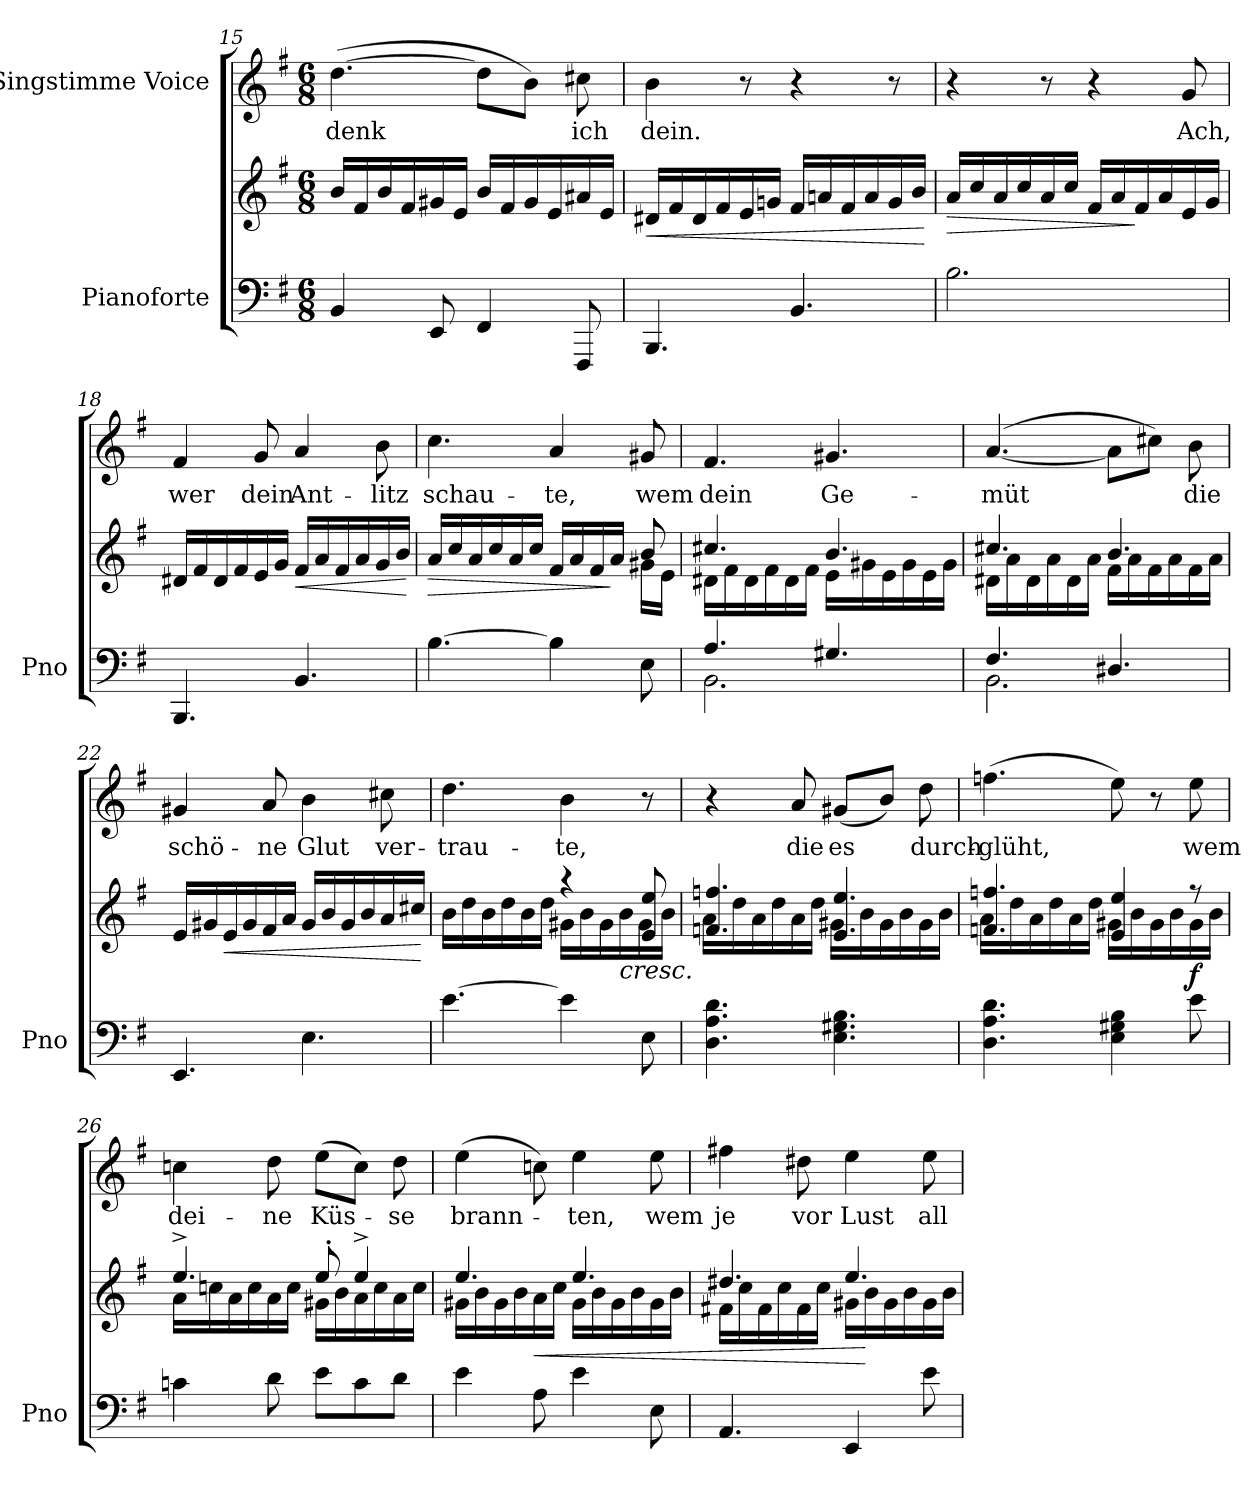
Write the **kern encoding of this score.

**kern	**kern	**dynam	**kern	**text
*part2	*part2	*part2	*part1	*part1
*staff3	*staff2	*staff2/3	*staff1	*staff1
*I"Pianoforte	*	*	*I"Singstimme Voice	*
*I'Pno	*	*	*	*
*clefF4	*clefG2	*	*clefG2	*
*k[f#]	*k[f#]	*	*k[f#]	*
*M6/8	*M6/8	*	*M6/8	*
=15	=15	=15	=15	=15
!	!	!	!	!LO:LY:b
4BB/	16b/LL	.	([4.dd\	-denk
.	16f#/	.	.	.
.	16b/	.	.	.
.	16f#/	.	.	.
8EE/	16g#X/	.	.	.
.	16e/JJ	.	.	.
4FF#/	16b/LL	.	8dd\L]	.
.	16f#/	.	.	.
.	16g#/	.	8b\J)	.
.	16e/	.	.	.
!	!	!	!	!LO:LY:b
8FFF#/	16a#X/	.	8cc#X\	ich
.	16e/JJ	.	.	.
!!LO:LB:g=z
=16	=16	=16	=16	=16
!	!	!LO:HP:b	!	!LO:LY:b
4.BBB/	16d#X/LL	<	4b\	dein.
.	16f#/	.	.	.
.	16d#/	.	.	.
.	16f#/	.	.	.
.	16e/	.	8r	.
.	16gn/JJ	.	.	.
4.BB/	16f#/LL	.	4r	.
.	16an/	.	.	.
.	16f#/	.	.	.
.	16a/	.	.	.
.	16g/	.	8r	.
.	16b/JJ	.	.	.
.	.	[	.	.
!!LO:PB:g=z
=17	=17	=17	=17	=17
!	!	!LO:HP:b	!	!
2.B\	16a/LL	>	4r	.
.	16cc/	.	.	.
.	16a/	.	.	.
.	16cc/	.	.	.
.	16a/	.	8r	.
.	16cc/JJ	.	.	.
.	16f#/LL	.	4r	.
.	16a/	.	.	.
.	16f#/	]	.	.
.	16a/	.	.	.
!	!	!	!	!LO:LY:b
.	16e/	.	8g/	Ach,
.	16g/JJ	.	.	.
=18	=18	=18	=18	=18
!	!	!	!	!LO:LY:b
4.BBB/	16d#X/LL	.	4f#/	wer
.	16f#/	.	.	.
.	16d#/	.	.	.
.	16f#/	.	.	.
!	!	!	!	!LO:LY:b
.	16e/	.	8g/	dein
.	16g/JJ	.	.	.
!	!	!LO:HP:b	!	!LO:LY:b
4.BB/	16f#/LL	<	4a/	Ant-
.	16a/	.	.	.
.	16f#/	.	.	.
.	16a/	.	.	.
!	!	!	!	!LO:LY:b
.	16g/	.	8b\	-litz
.	16b/JJ	.	.	.
.	.	[	.	.
!!LO:LB:g=z
=19	=19	=19	=19	=19
!	!	!LO:HP:b	!	!LO:LY:b
*	*^	*	*	*
[4.B\	16a/LL	2ryy	>	4.cc\	schau-
.	16cc/	.	.	.	.
.	16a/	.	.	.	.
.	16cc/	.	.	.	.
.	16a/	.	.	.	.
.	16cc/JJ	.	.	.	.
!	!	!	!	!	!LO:LY:b
4B\]	16f#/LL	.	.	4a/	-te,
.	16a/	.	.	.	.
.	16f#/	8ryy	.	.	.
.	16a/JJ	.	]	.	.
!	!	!	!	!	!LO:LY:b
8E\	8b/	16g#X\LL	.	8g#X/	wem
.	.	16e\JJ	.	.	.
!!LO:LB:g=z
=20	=20	=20	=20	=20	=20
*^	*	*	*	*	*
!	!	!	!	!	!	!LO:LY:b
4.A/	2.BB\	4.cc#X/	16d#X\LL	.	4.f#/	dein
.	.	.	16f#\	.	.	.
.	.	.	16d#\	.	.	.
.	.	.	16f#\	.	.	.
.	.	.	16d#\	.	.	.
.	.	.	16f#\JJ	.	.	.
!	!	!	!	!	!	!LO:LY:b
4.G#X/	.	4.b/	16e\LL	.	4.g#X/	Ge-
.	.	.	16g#X\	.	.	.
.	.	.	16e\	.	.	.
.	.	.	16g#\	.	.	.
.	.	.	16e\	.	.	.
.	.	.	16g#\JJ	.	.	.
=21	=21	=21	=21	=21	=21	=21
!	!	!	!	!	!	!LO:LY:b
4.F#/	2.BB\	4.cc#X/	16d#X\LL	.	([4.a/	-müt
.	.	.	16a\	.	.	.
.	.	.	16d#\	.	.	.
.	.	.	16a\	.	.	.
.	.	.	16d#\	.	.	.
.	.	.	16a\JJ	.	.	.
4.D#X/	.	4.b/	16f#\LL	.	8a\L]	.
.	.	.	16a\	.	.	.
.	.	.	16f#\	.	8cc#X\J)	.
.	.	.	16a\	.	.	.
!	!	!	!	!	!	!LO:LY:b
.	.	.	16f#\	.	8b\	die
.	.	.	16a\JJ	.	.	.
*v	*v	*	*	*	*	*
!!LO:LB:g=z
=22	=22	=22	=22	=22	=22
!	!	!	!	!	!LO:LY:b
*	*v	*v	*	*	*
4.EE/	16e/LL	.	4g#X/	schö-
.	16g#X/	.	.	.
!	!	!LO:HP:b	!	!
.	16e/	<	.	.
.	16g#/	.	.	.
!	!	!	!	!LO:LY:b
.	16f#/	.	8a/	-ne
.	16a/JJ	.	.	.
!	!	!	!	!LO:LY:b
4.E\	16g#/LL	.	4b\	Glut
.	16b/	.	.	.
.	16g#/	.	.	.
.	16b/	.	.	.
!	!	!	!	!LO:LY:b
.	16a/	.	8cc#X\	ver-
.	16cc#X/JJ	.	.	.
.	.	[	.	.
!!LO:LB:g=z
=23	=23	=23	=23	=23
*	*^	*	*	*
!	!	!	!	!	!LO:LY:b
[4.e\	4.ryy	16b\LL	.	4.dd\	-trau-
.	.	16dd\	.	.	.
.	.	16b\	.	.	.
.	.	16dd\	.	.	.
.	.	16b\	.	.	.
.	.	16dd\JJ	.	.	.
!	!	!	!	!	!LO:LY:b
4e\]	4r	16g#X\LL	.	4b\	-te,
.	.	16b\	.	.	.
.	.	16g#\	.	.	.
!	!	!LO:TX:b:i:t=cresc.	!	!	!
.	.	16b\	.	.	.
8E\	8e/ 8ee/	16g#\	.	8r	.
.	.	16b\JJ	.	.	.
=24	=24	=24	=24	=24	=24
4.D\ 4.A\ 4.d\	4.fn/ 4.ffn/	16a\LL	.	4r	.
.	.	16dd\	.	.	.
.	.	16a\	.	.	.
.	.	16dd\	.	.	.
!	!	!	!	!	!LO:LY:b
.	.	16a\	.	8a/	die
.	.	16dd\JJ	.	.	.
!	!	!	!	!	!LO:LY:b
4.E\ 4.G#X\ 4.B\	4.e/ 4.ee/	16g#X\LL	.	(8g#X/L	es
.	.	16b\	.	.	.
.	.	16g#\	.	8b/J)	.
.	.	16b\	.	.	.
!	!	!	!	!	!LO:LY:b
.	.	16g#\	.	8dd\	durch-
.	.	16b\JJ	.	.	.
!!LO:PB:g=z
=25	=25	=25	=25	=25	=25
!	!	!	!	!	!LO:LY:b
4.D\ 4.A\ 4.d\	4.fn/ 4.ffn/	16a\LL	.	(4.ffn\	-glüht,
.	.	16dd\	.	.	.
.	.	16a\	.	.	.
.	.	16dd\	.	.	.
.	.	16a\	.	.	.
.	.	16dd\JJ	.	.	.
4E\ 4G#X\ 4B\	4e/ 4ee/	16g#X\LL	.	8ee\)	.
.	.	16b\	.	.	.
.	.	16g#\	.	8r	.
.	.	16b\	.	.	.
!	!	!	!LO:DY:b	!	!LO:LY:b
8e\	8r	16g#\	f	8ee\	wem
.	.	16b\JJ	.	.	.
!!LO:LB:g=z
=26	=26	=26	=26	=26	=26
!	!	!	!	!	!LO:LY:b
4cn\	4.ee^/	16a\LL	.	4ccn\	dei-
.	.	16ccn\	.	.	.
.	.	16a\	.	.	.
.	.	16cc\	.	.	.
!	!	!	!	!	!LO:LY:b
8d\	.	16a\	.	8dd\	-ne
.	.	16cc\JJ	.	.	.
!	!	!	!	!	!LO:LY:b
8e\L	8ee'/	16g#X\LL	.	(8ee\L	Küs-
.	.	16b\	.	.	.
8c\	4ee^/	16a\	.	8cc\J)	.
.	.	16cc\	.	.	.
!	!	!	!	!	!LO:LY:b
8d\J	.	16a\	.	8dd\	-se
.	.	16cc\JJ	.	.	.
=27	=27	=27	=27	=27	=27
!	!	!	!	!	!LO:LY:b
4e\	4.ee/	16g#X\LL	.	(4ee\	brann-
.	.	16b\	.	.	.
.	.	16g#\	.	.	.
.	.	16b\	.	.	.
!	!	!	!LO:HP:b	!	!
8A\	.	16a\	<	8ccn\)	.
.	.	16cc\JJ	.	.	.
!	!	!	!	!	!LO:LY:b
4e\	4.ee/	16g#\LL	.	4ee\	ten,
.	.	16b\	.	.	.
.	.	16g#\	.	.	.
.	.	16b\	.	.	.
!	!	!	!	!	!LO:LY:b
8E\	.	16g#\	.	8ee\	wem
.	.	16b\JJ	.	.	.
!!LO:LB:g=z
=28	=28	=28	=28	=28	=28
!	!	!	!	!	!LO:LY:b
4.AA/	4.dd#X/	16f#X\LL	.	4ff#X\	je
.	.	16cc\	.	.	.
.	.	16f#\	.	.	.
.	.	16cc\	.	.	.
!	!	!	!	!	!LO:LY:b
.	.	16f#\	.	8dd#X\	vor
.	.	16cc\JJ	.	.	.
!	!	!	!	!	!LO:LY:b
4EE/	4.ee/	16g#X\LL	.	4ee\	Lust
.	.	16b\	[	.	.
.	.	16g#\	.	.	.
.	.	16b\	.	.	.
!	!	!	!	!	!LO:LY:b
8e\	.	16g#\	.	8ee\	all
.	.	16b\JJ	.	.	.
*	*v	*v	*	*	*
=	=	=	=	=
*-	*-	*-	*-	*-
